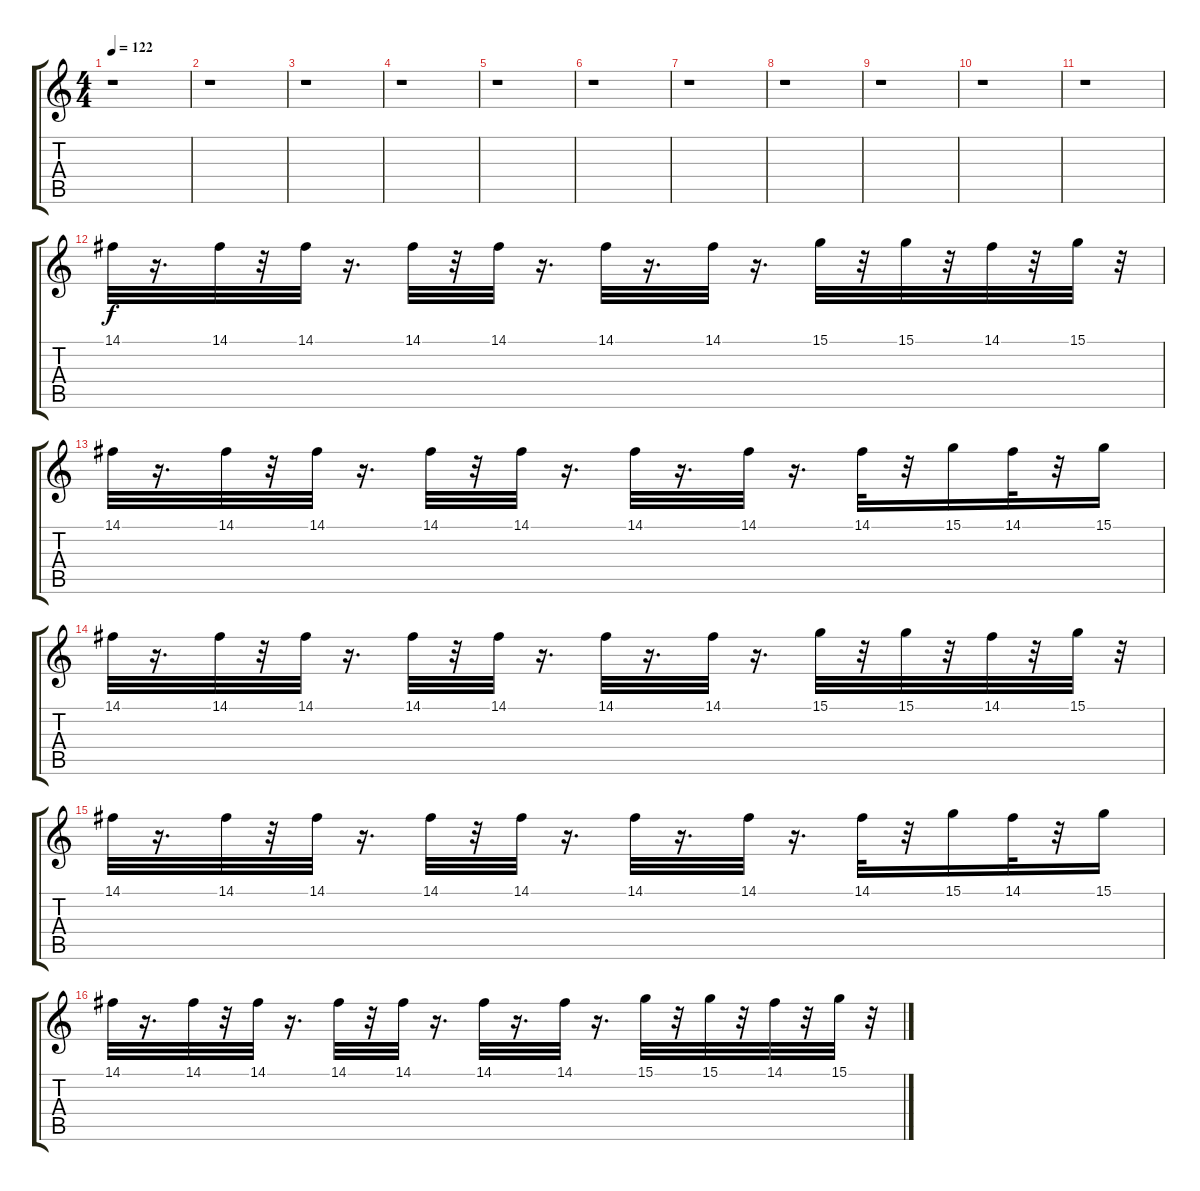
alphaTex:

\track "" {instrument orchestrahit}
\staff {score tabs}
\tuning (E4 B3 G3 D3 A2 E2) {hide}
\ts (4 4)
\tempo 122
\clef g2
\ks c
r.1{dy f} |
r.1 |
r.1 |
r.1 |
r.1 |
r.1 |
r.1 |
r.1 |
r.1 |
r.1 |
r.1 |
14.1.32 r.16{d} 14.1.32 r.32 14.1.32 r.16{d} 14.1.32 r.32 14.1.32 r.16{d} 14.1.32 r.16{d} 14.1.32 r.16{d} 15.1.32 r.32 15.1.32 r.32 14.1.32 r.32 15.1.32 r.32 |
14.1.32 r.16{d} 14.1.32 r.32 14.1.32 r.16{d} 14.1.32 r.32 14.1.32 r.16{d} 14.1.32 r.16{d} 14.1.32 r.16{d} 14.1.32 r.32 15.1.16 14.1.32 r.32 15.1.16 |
14.1.32 r.16{d} 14.1.32 r.32 14.1.32 r.16{d} 14.1.32 r.32 14.1.32 r.16{d} 14.1.32 r.16{d} 14.1.32 r.16{d} 15.1.32 r.32 15.1.32 r.32 14.1.32 r.32 15.1.32 r.32 |
14.1.32 r.16{d} 14.1.32 r.32 14.1.32 r.16{d} 14.1.32 r.32 14.1.32 r.16{d} 14.1.32 r.16{d} 14.1.32 r.16{d} 14.1.32 r.32 15.1.16 14.1.32 r.32 15.1.16 |
14.1.32 r.16{d} 14.1.32 r.32 14.1.32 r.16{d} 14.1.32 r.32 14.1.32 r.16{d} 14.1.32 r.16{d} 14.1.32 r.16{d} 15.1.32 r.32 15.1.32 r.32 14.1.32 r.32 15.1.32 r.32
